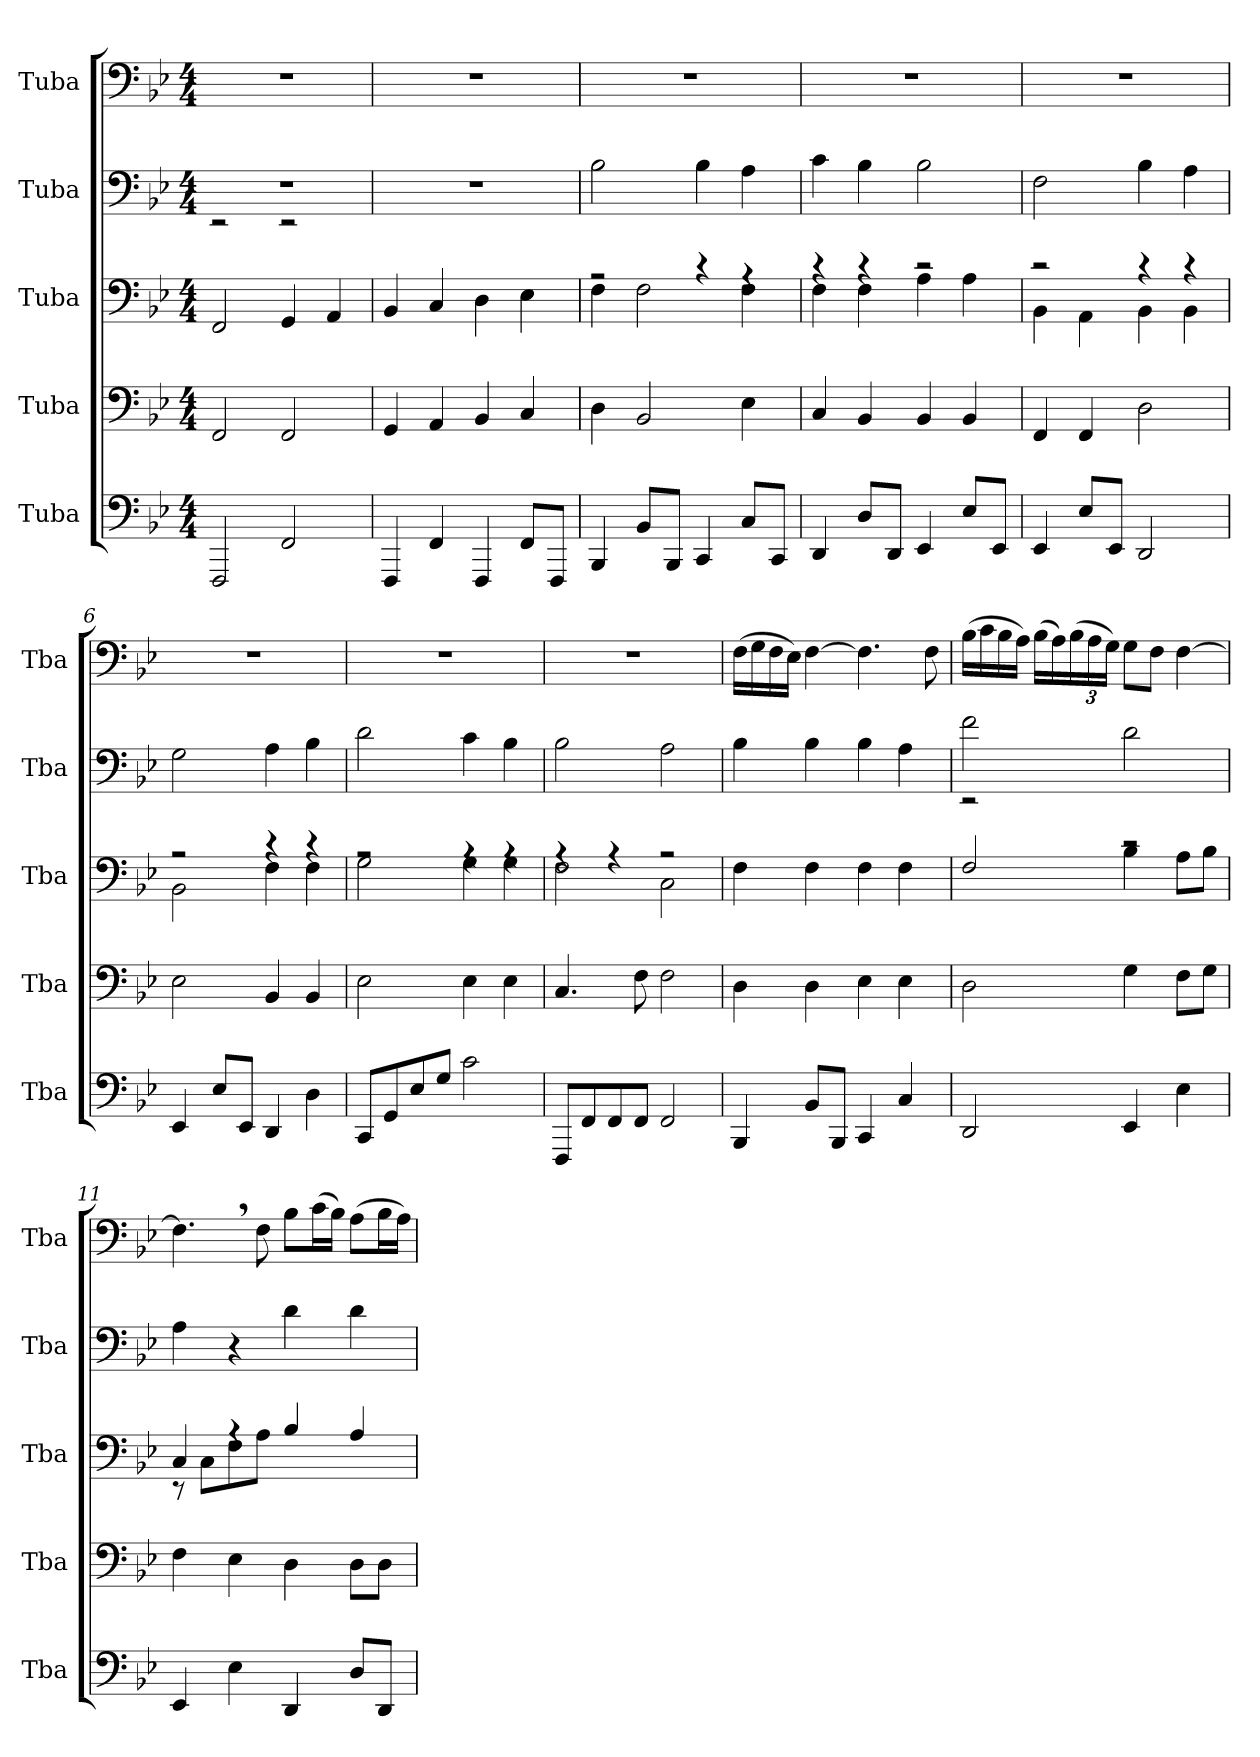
**kern	**kern	**kern	**kern	**kern
*part5	*part4	*part3	*part2	*part1
*staff5	*staff4	*staff3	*staff2	*staff1
*I"Tuba	*I"Tuba	*I"Tuba	*I"Tuba	*I"Tuba
*I'Tba	*I'Tba	*I'Tba	*I'Tba	*I'Tba
*clefF4	*clefF4	*clefF4	*clefF4	*clefF4
*k[b-e-]	*k[b-e-]	*k[b-e-]	*k[b-e-]	*k[b-e-]
*M4/4	*M4/4	*M4/4	*M4/4	*M4/4
*MM62	*MM62	*MM62	*MM62	*MM62
=1	=1	=1	=1	=1
*	*	*^	*	*
2FFF/	2FF/	2FF/	2rdd	1r	1r
2FF/	2FF/	4GG/	2rdd	.	.
.	.	4AA/	.	.	.
*	*	*v	*v	*	*
=2	=2	=2	=2	=2
4FFF/	4GG/	4BB-/	1r	1r
4FF/	4AA/	4C/	.	.
4FFF/	4BB-/	4D\	.	.
8FF/L	4C/	4E-\	.	.
8FFF/J	.	.	.	.
=3	=3	=3	=3	=3
*	*	*^	*	*
4BBB-/	4D\	2rA	4F\	2B-\	1r
8BB-/L	2BB-/	.	2F\	.	.
8BBB-/J	.	.	.	.	.
4CC/	.	4rc	.	4B-\	.
8C/L	4E-\	4rA	4F\	4A\	.
8CC/J	.	.	.	.	.
=4	=4	=4	=4	=4	=4
4DD/	4C/	4rc	4F\	4c\	1r
8D/L	4BB-/	4rc	4F\	4B-\	.
8DD/J	.	.	.	.	.
4EE-/	4BB-/	2rc	4A\	2B-\	.
8E-/L	4BB-/	.	4A\	.	.
8EE-/J	.	.	.	.	.
=5	=5	=5	=5	=5	=5
4EE-/	4FF/	2rc	4BB-\	2F\	1r
8E-/L	4FF/	.	4AA\	.	.
8EE-/J	.	.	.	.	.
2DD/	2D\	4rc	4BB-\	4B-\	.
.	.	4rc	4BB-\	4A\	.
=6	=6	=6	=6	=6	=6
4EE-/	2E-\	2rA	2BB-\	2G\	1r
8E-/L	.	.	.	.	.
8EE-/J	.	.	.	.	.
4DD/	4BB-/	4rc	4F\	4A\	.
4D\	4BB-/	4rc	4F\	4B-\	.
=7	=7	=7	=7	=7	=7
8CC/L	2E-\	2rA	2G\	2d\	1r
8GG/	.	.	.	.	.
8E-/	.	.	.	.	.
8G/J	.	.	.	.	.
2c\	4E-\	4rA	4G\	4c\	.
.	4E-\	4rA	4G\	4B-\	.
!!LO:LB:g=z
=8	=8	=8	=8	=8	=8
8FFF/L	4.C/	4rA	2F\	2B-\	1r
8FF/	.	.	.	.	.
8FF/	.	4rA	.	.	.
8FF/J	8F\	.	.	.	.
2FF/	2F\	2rA	2C\	2A\	.
*	*	*v	*v	*	*
=9	=9	=9	=9	=9
4BBB-/	4D\	4F\	4B-\	(>16F\LL
.	.	.	.	16G\
.	.	.	.	16F\
.	.	.	.	16E-\JJ)
8BB-/L	4D\	4F\	4B-\	[4F\
8BBB-/J	.	.	.	.
4CC/	4E-\	4F\	4B-\	4.F\]
4C/	4E-\	4F\	4A\	.
.	.	.	.	8F\
=10	=10	=10	=10	=10
*	*	*^	*	*
2DD/	2D\	2F/	2rdd	2f\	(>16B-\LL
.	.	.	.	.	16c\
.	.	.	.	.	16B-\
.	.	.	.	.	16A\JJ)
.	.	.	.	.	(>16B-\LL
.	.	.	.	.	16A\)
*	*	*	*	*	*Xbrackettup
.	.	.	.	.	(>24B-\
.	.	.	.	.	24A\
.	.	.	.	.	24G\JJ)
4EE-/	4G\	2rc	4B-\	2d\	8G\L
.	.	.	.	.	8F\J
4E-\	8F\L	.	8A\L	.	[4F\
.	8G\J	.	8B-\J	.	.
=11	=11	=11	=11	=11	=11
4EE-/	4F\	4C/	8rEE	4A\	4.F,\]
.	.	.	8C\L	.	.
4E-\	4E-\	4rA	8F\	4r	.
.	.	.	8A\J	.	8F\
4DD/	4D\	4B-/	2ryy	4d\	8B-\L
.	.	.	.	.	(>16c\L
.	.	.	.	.	16B-\JJ)
8D/L	8D\L	4A/	.	4d\	(>8A\L
8DD/J	8D\J	.	.	.	16B-\L
.	.	.	.	.	16A\JJ)
*	*	*v	*v	*	*
=	=	=	=	=
*-	*-	*-	*-	*-
